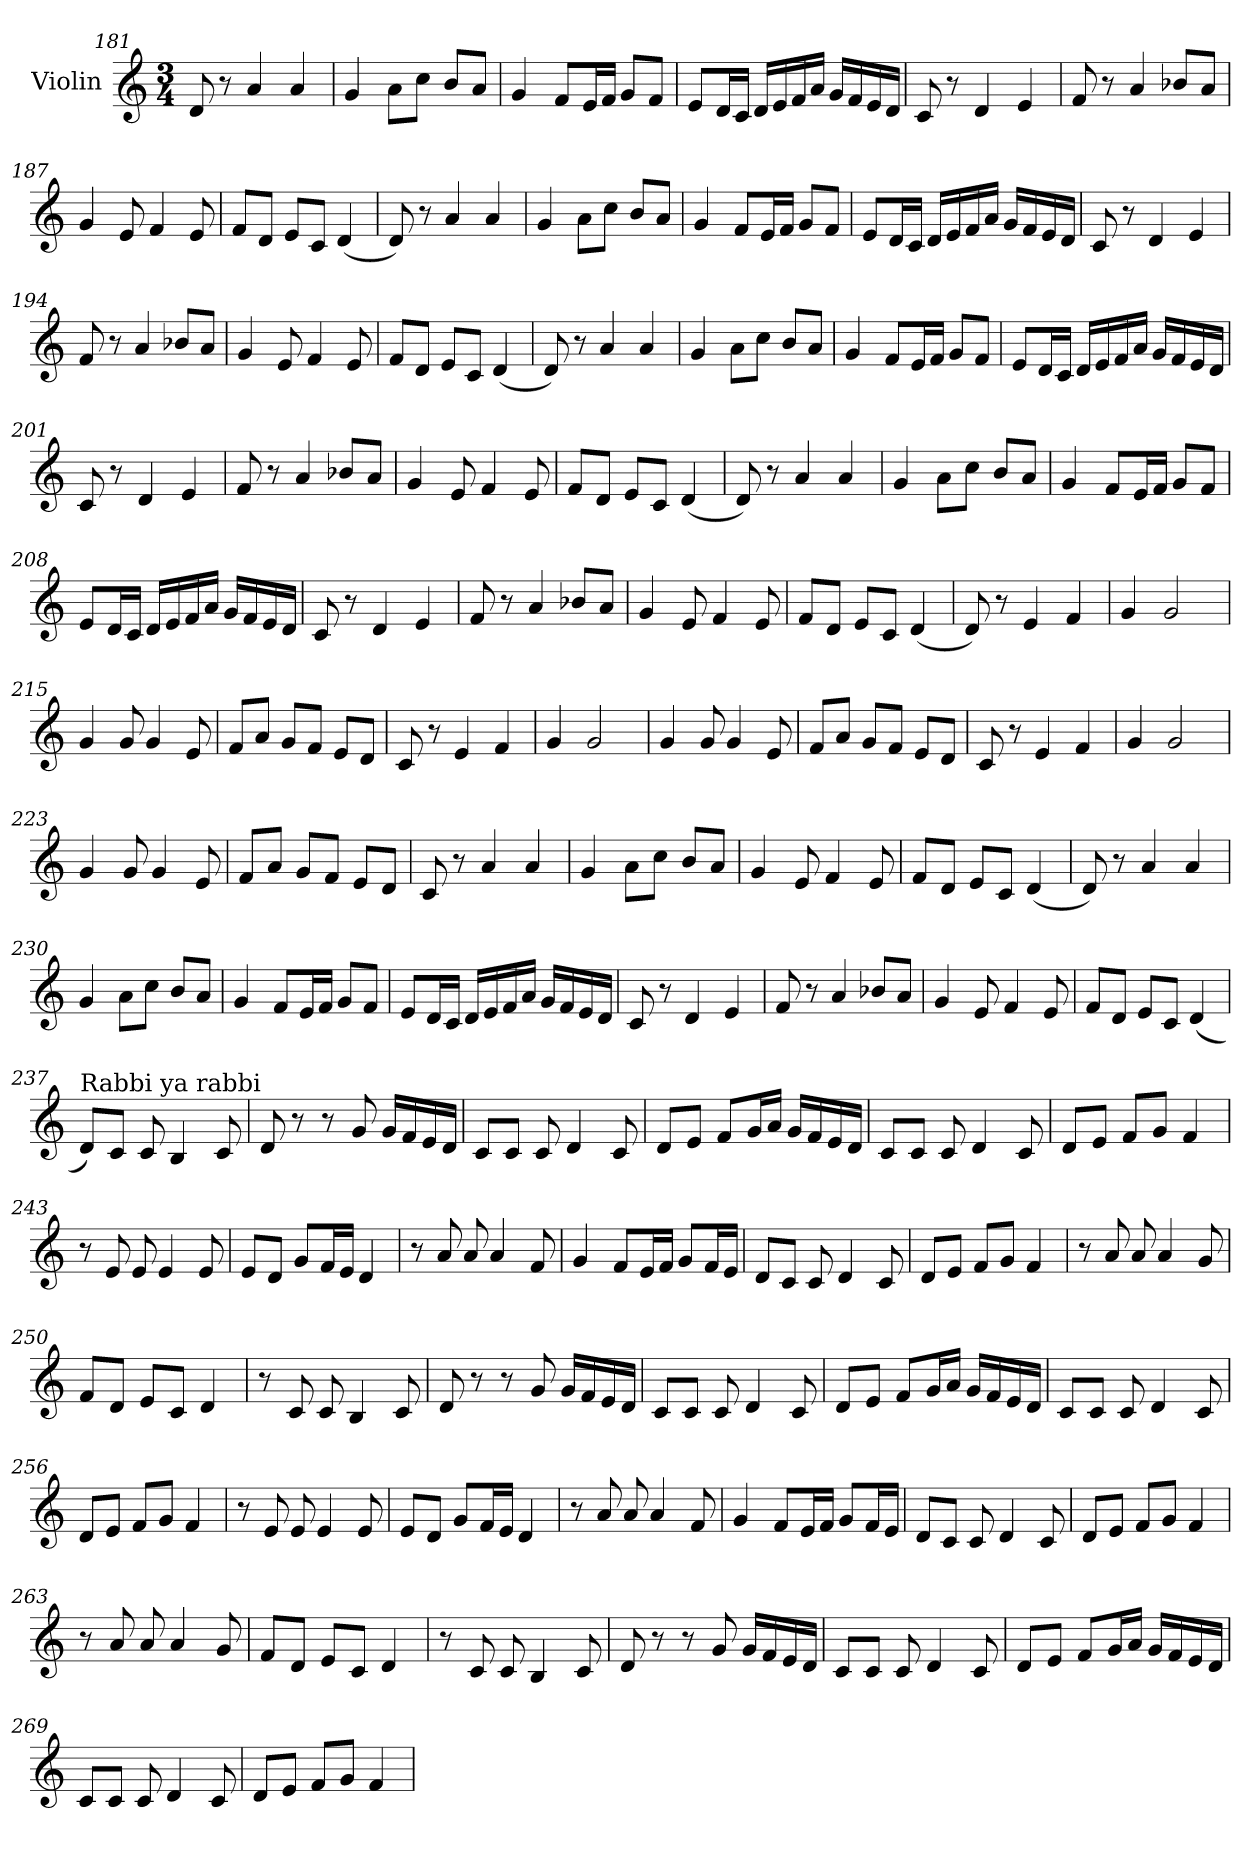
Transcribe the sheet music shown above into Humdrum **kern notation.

**kern
*part1
*staff1
*I"Violin
*clefG2
*k[]
*C:
*M3/4
=181
8d/
8r
4a/
4a/
=182
4g/
8a\L
8cc\J
8b/L
8a/J
=183
4g/
8f/L
16e/L
16f/JJ
8g/L
8f/J
=184
8e/L
16d/L
16c/JJ
16d/LL
16e/
16f/
16a/JJ
16g/LL
16f/
16e/
16d/JJ
=185
8c/
8r
4d/
4e/
!!LO:LB:g=z
=186
8f/
8r
4a/
8b-X/L
8a/J
=187
4g/
8e/
4f/
8e/
=188
8f/L
8d/J
8e/L
8c/J
(4d/
=189
8d/)
8r
4a/
4a/
=190
4g/
8a\L
8cc\J
8b/L
8a/J
=191
4g/
8f/L
16e/L
16f/JJ
8g/L
8f/J
!!LO:LB:g=z
=192
8e/L
16d/L
16c/JJ
16d/LL
16e/
16f/
16a/JJ
16g/LL
16f/
16e/
16d/JJ
=193
8c/
8r
4d/
4e/
=194
8f/
8r
4a/
8b-X/L
8a/J
=195
4g/
8e/
4f/
8e/
=196
8f/L
8d/J
8e/L
8c/J
(4d/
=197
8d/)
8r
4a/
4a/
!!LO:LB:g=z
=198
4g/
8a\L
8cc\J
8b/L
8a/J
=199
4g/
8f/L
16e/L
16f/JJ
8g/L
8f/J
=200
8e/L
16d/L
16c/JJ
16d/LL
16e/
16f/
16a/JJ
16g/LL
16f/
16e/
16d/JJ
=201
8c/
8r
4d/
4e/
=202
8f/
8r
4a/
8b-X/L
8a/J
=203
4g/
8e/
4f/
8e/
!!LO:LB:g=z
=204
8f/L
8d/J
8e/L
8c/J
(4d/
=205
8d/)
8r
4a/
4a/
=206
4g/
8a\L
8cc\J
8b/L
8a/J
=207
4g/
8f/L
16e/L
16f/JJ
8g/L
8f/J
=208
8e/L
16d/L
16c/JJ
16d/LL
16e/
16f/
16a/JJ
16g/LL
16f/
16e/
16d/JJ
=209
8c/
8r
4d/
4e/
!!LO:LB:g=z
=210
8f/
8r
4a/
8b-X/L
8a/J
=211
4g/
8e/
4f/
8e/
=212
8f/L
8d/J
8e/L
8c/J
(4d/
=213
8d/)
8r
4e/
4f/
=214
4g/
2g/
=215
4g/
8g/
4g/
8e/
=216
8f/L
8a/J
8g/L
8f/J
8e/L
8d/J
!!LO:LB:g=z
=217
8c/
8r
4e/
4f/
=218
4g/
2g/
=219
4g/
8g/
4g/
8e/
=220
8f/L
8a/J
8g/L
8f/J
8e/L
8d/J
=221
8c/
8r
4e/
4f/
=222
4g/
2g/
=223
4g/
8g/
4g/
8e/
!!LO:LB:g=z
=224
8f/L
8a/J
8g/L
8f/J
8e/L
8d/J
=225
8c/
8r
4a/
4a/
=226
4g/
8a\L
8cc\J
8b/L
8a/J
=227
4g/
8e/
4f/
8e/
=228
8f/L
8d/J
8e/L
8c/J
(4d/
=229
8d/)
8r
4a/
4a/
!!LO:PB:g=z
=230
4g/
8a\L
8cc\J
8b/L
8a/J
=231
4g/
8f/L
16e/L
16f/JJ
8g/L
8f/J
=232
8e/L
16d/L
16c/JJ
16d/LL
16e/
16f/
16a/JJ
16g/LL
16f/
16e/
16d/JJ
=233
8c/
8r
4d/
4e/
=234
8f/
8r
4a/
8b-X/L
8a/J
=235
4g/
8e/
4f/
8e/
!!LO:LB:g=z
=236
8f/L
8d/J
8e/L
8c/J
(4d/
=237
!LO:TX:a:t=Rabbi ya rabbi
8d/L)
8c/J
8c/
4B/
8c/
=238
8d/
8r
8r
8g/
16g/LL
16f/
16e/
16d/JJ
=239
8c/L
8c/J
8c/
4d/
8c/
=240
8d/L
8e/J
8f/L
16g/L
16a/JJ
16g/LL
16f/
16e/
16d/JJ
!!LO:LB:g=z
=241
8c/L
8c/J
8c/
4d/
8c/
=242
8d/L
8e/J
8f/L
8g/J
4f/
=243
8r
8e/
8e/
4e/
8e/
=244
8e/L
8d/J
8g/L
16f/L
16e/JJ
4d/
=245
8r
8a/
8a/
4a/
8f/
=246
4g/
8f/L
16e/L
16f/JJ
8g/L
16f/L
16e/JJ
!!LO:LB:g=z
=247
8d/L
8c/J
8c/
4d/
8c/
=248
8d/L
8e/J
8f/L
8g/J
4f/
=249
8r
8a/
8a/
4a/
8g/
=250
8f/L
8d/J
8e/L
8c/J
4d/
=251
8r
8c/
8c/
4B/
8c/
=252
8d/
8r
8r
8g/
16g/LL
16f/
16e/
16d/JJ
!!LO:LB:g=z
=253
8c/L
8c/J
8c/
4d/
8c/
=254
8d/L
8e/J
8f/L
16g/L
16a/JJ
16g/LL
16f/
16e/
16d/JJ
=255
8c/L
8c/J
8c/
4d/
8c/
=256
8d/L
8e/J
8f/L
8g/J
4f/
=257
8r
8e/
8e/
4e/
8e/
=258
8e/L
8d/J
8g/L
16f/L
16e/JJ
4d/
!!LO:LB:g=z
=259
8r
8a/
8a/
4a/
8f/
=260
4g/
8f/L
16e/L
16f/JJ
8g/L
16f/L
16e/JJ
=261
8d/L
8c/J
8c/
4d/
8c/
=262
8d/L
8e/J
8f/L
8g/J
4f/
=263
8r
8a/
8a/
4a/
8g/
=264
8f/L
8d/J
8e/L
8c/J
4d/
!!LO:LB:g=z
=265
8r
8c/
8c/
4B/
8c/
=266
8d/
8r
8r
8g/
16g/LL
16f/
16e/
16d/JJ
=267
8c/L
8c/J
8c/
4d/
8c/
=268
8d/L
8e/J
8f/L
16g/L
16a/JJ
16g/LL
16f/
16e/
16d/JJ
=269
8c/L
8c/J
8c/
4d/
8c/
!!LO:LB:g=z
=270
8d/L
8e/J
8f/L
8g/J
4f/
=
*-
